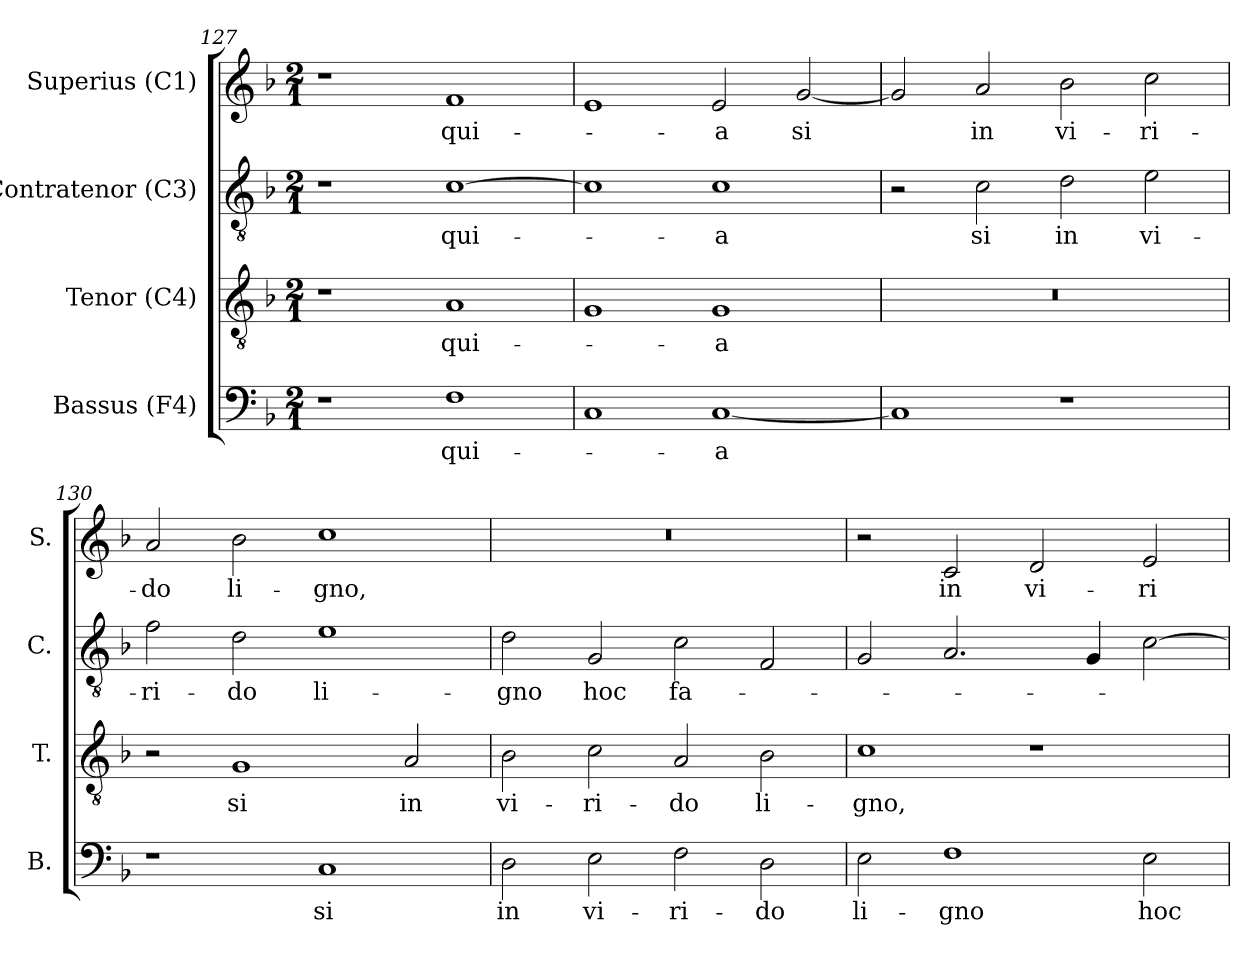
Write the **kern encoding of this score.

**kern	**text	**kern	**text	**kern	**text	**kern	**text
*part4	*part4	*part3	*part3	*part2	*part2	*part1	*part1
*staff4	*staff4	*staff3	*staff3	*staff2	*staff2	*staff1	*staff1
*I"Bassus (F4)	*	*I"Tenor (C4)	*	*I"Contratenor (C3)	*	*I"Superius (C1)	*
*I'B.	*	*I'T.	*	*I'C.	*	*I'S.	*
*clefF4	*	*clefGv2	*	*clefGv2	*	*clefG2	*
*	*	*ITrd7c12	*	*ITrd7c12	*	*	*
*k[b-]	*	*k[b-]	*	*k[b-]	*	*k[b-]	*
*F:	*	*F:	*	*F:	*	*F:	*
*M2/1	*	*M2/1	*	*M2/1	*	*M2/1	*
=127	=127	=127	=127	=127	=127	=127	=127
1r	.	1r	.	1r	.	1r	.
!	!LO:LY:b:color=#000000	!	!	!	!	!	!
!	!	!	!LO:LY:b:color=#000000	!	!	!	!
!	!	!	!	!	!LO:LY:b:color=#000000	!	!
!	!	!	!	!	!	!	!LO:LY:b:color=#000000
1Fi	qui-	1AAi	qui-	[1Ci	qui-	1fi	qui-
=128	=128	=128	=128	=128	=128	=128	=128
1Ci	.	1GGi	.	1Ci]	.	1ei	.
!	!LO:LY:b:color=#000000	!	!	!	!	!	!
!	!	!	!LO:LY:b:color=#000000	!	!	!	!
!	!	!	!	!	!LO:LY:b:color=#000000	!	!
!	!	!	!	!	!	!	!LO:LY:b:color=#000000
[1Ci	-a	1GGi	-a	1Ci	-a	2ei/	-a
!	!	!	!	!	!	!	!LO:LY:b:color=#000000
.	.	.	.	.	.	[2gi/	si
!!LO:LB:g=z
=129	=129	=129	=129	=129	=129	=129	=129
!	!	!LO:N:vis=1	!	!	!	!	!
1Ci]	.	0r	.	2r	.	2gi/]	.
!	!	!	!	!	!LO:LY:b:color=#000000	!	!
!	!	!	!	!	!	!	!LO:LY:b:color=#000000
.	.	.	.	2Ci\	si	2ai/	in
!	!	!	!	!	!LO:LY:b:color=#000000	!	!
!	!	!	!	!	!	!	!LO:LY:b:color=#000000
1r	.	.	.	2Di\	in	2b-i\	vi-
!	!	!	!	!	!LO:LY:b:color=#000000	!	!
!	!	!	!	!	!	!	!LO:LY:b:color=#000000
.	.	.	.	2Ei\	vi-	2cci\	-ri-
=130	=130	=130	=130	=130	=130	=130	=130
!	!	!	!	!	!LO:LY:b:color=#000000	!	!
!	!	!	!	!	!	!	!LO:LY:b:color=#000000
1r	.	2r	.	2Fi\	-ri-	2ai/	-do
!	!	!	!LO:LY:b:color=#000000	!	!	!	!
!	!	!	!	!	!LO:LY:b:color=#000000	!	!
!	!	!	!	!	!	!	!LO:LY:b:color=#000000
.	.	1GGi	si	2Di\	-do	2b-i\	li-
!	!LO:LY:b:color=#000000	!	!	!	!	!	!
!	!	!	!	!	!LO:LY:b:color=#000000	!	!
!	!	!	!	!	!	!	!LO:LY:b:color=#000000
1Ci	si	.	.	1Ei	li-	1cci	-gno,
!	!	!	!LO:LY:b:color=#000000	!	!	!	!
.	.	2AAi/	in	.	.	.	.
=131	=131	=131	=131	=131	=131	=131	=131
!	!LO:LY:b:color=#000000	!	!	!	!	!	!
!	!	!	!LO:LY:b:color=#000000	!	!	!	!
!	!	!	!	!	!LO:LY:b:color=#000000	!LO:N:vis=1	!
2Di\	in	2BB-i\	vi-	2Di\	-gno	0r	.
!	!LO:LY:b:color=#000000	!	!	!	!	!	!
!	!	!	!LO:LY:b:color=#000000	!	!	!	!
!	!	!	!	!	!LO:LY:b:color=#000000	!	!
2Ei\	vi-	2Ci\	-ri-	2GGi/	hoc	.	.
!	!LO:LY:b:color=#000000	!	!	!	!	!	!
!	!	!	!LO:LY:b:color=#000000	!	!	!	!
!	!	!	!	!	!LO:LY:b:color=#000000	!	!
2Fi\	-ri-	2AAi/	-do	2Ci\	fa-	.	.
!	!LO:LY:b:color=#000000	!	!	!	!	!	!
!	!	!	!LO:LY:b:color=#000000	!	!	!	!
2Di\	-do	2BB-i\	li-	2FFi/	.	.	.
=132	=132	=132	=132	=132	=132	=132	=132
!	!LO:LY:b:color=#000000	!	!	!	!	!	!
!	!	!	!LO:LY:b:color=#000000	!	!	!	!
2Ei\	li-	1Ci	-gno,	2GGi/	.	2r	.
!	!LO:LY:b:color=#000000	!	!	!	!	!	!
!	!	!	!	!	!	!	!LO:LY:b:color=#000000
1Fi	-gno	.	.	2.AAi/	.	2ci/	in
!	!	!	!	!	!	!	!LO:LY:b:color=#000000
.	.	1r	.	.	.	2di/	vi-
.	.	.	.	4GGi/	.	.	.
!	!LO:LY:b:color=#000000	!	!	!	!	!	!
!	!	!	!	!	!	!	!LO:LY:b:color=#000000
2Ei\	hoc	.	.	[2Ci\	.	2ei/	-ri-
=	=	=	=	=	=	=	=
*-	*-	*-	*-	*-	*-	*-	*-
